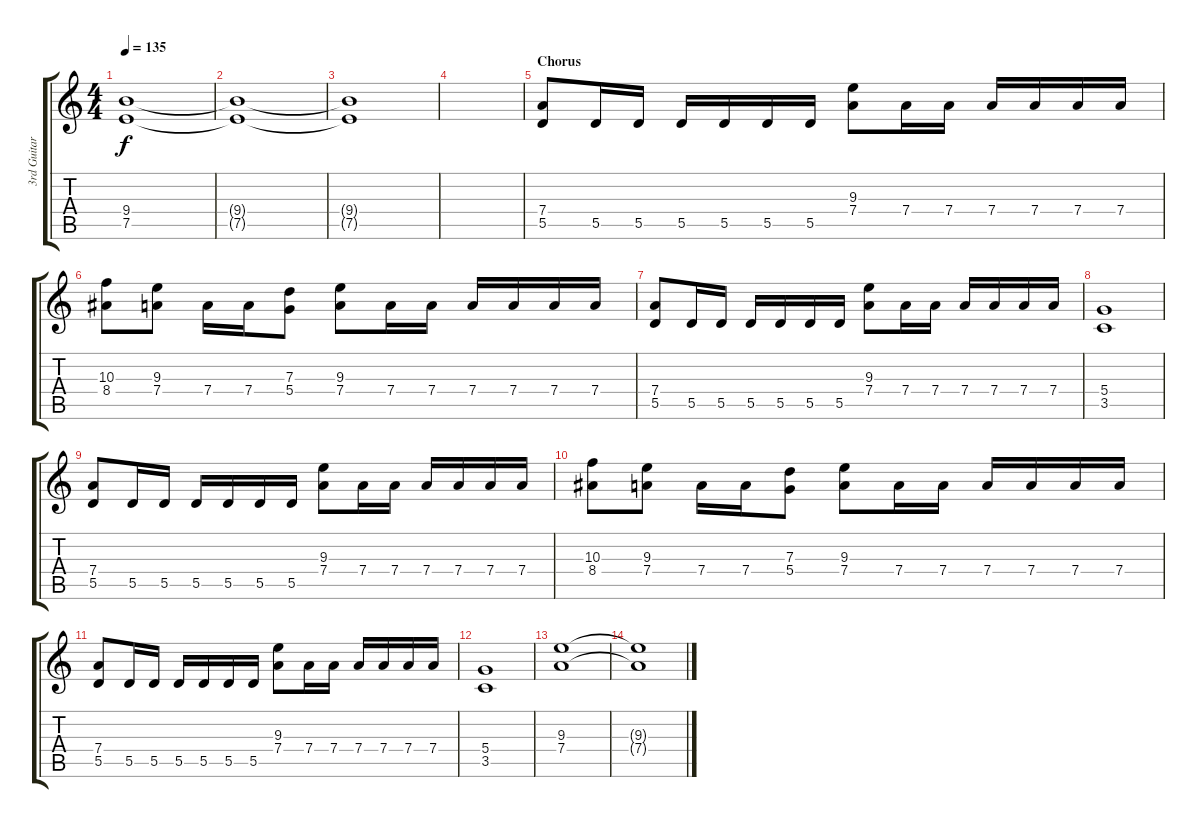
\track ("3rd Guitar" "3rd Guitar") {instrument distortionguitar}
\staff {score tabs}
\tuning (E4 B3 G3 D3 A2 E2) {hide}
\ts (4 4)
\tempo 135
\clef g2
\ks c
(9.4{t} 7.5{t}).1{dy f} |
(9.4{t} 7.5{t}).1 |
(9.4{t} 7.5{t}).1 |
|
\section ("" "Chorus")
(7.4 5.5).8 5.5.16 5.5.16 5.5.16 5.5.16 5.5.16 5.5.16 (9.3 7.4).8 7.4.16 7.4.16 7.4.16 7.4.16 7.4.16 7.4.16 |
(10.3 8.4).8 (9.3 7.4).8 7.4.16 7.4.16 (7.3 5.4).8 (9.3 7.4).8 7.4.16 7.4.16 7.4.16 7.4.16 7.4.16 7.4.16 |
(7.4 5.5).8 5.5.16 5.5.16 5.5.16 5.5.16 5.5.16 5.5.16 (9.3 7.4).8 7.4.16 7.4.16 7.4.16 7.4.16 7.4.16 7.4.16 |
(5.4 3.5).1 |
(7.4 5.5).8 5.5.16 5.5.16 5.5.16 5.5.16 5.5.16 5.5.16 (9.3 7.4).8 7.4.16 7.4.16 7.4.16 7.4.16 7.4.16 7.4.16 |
(10.3 8.4).8 (9.3 7.4).8 7.4.16 7.4.16 (7.3 5.4).8 (9.3 7.4).8 7.4.16 7.4.16 7.4.16 7.4.16 7.4.16 7.4.16 |
(7.4 5.5).8 5.5.16 5.5.16 5.5.16 5.5.16 5.5.16 5.5.16 (9.3 7.4).8 7.4.16 7.4.16 7.4.16 7.4.16 7.4.16 7.4.16 |
(5.4 3.5).1 |
(9.3 7.4).1 |
(9.3{t} 7.4{t}).1
